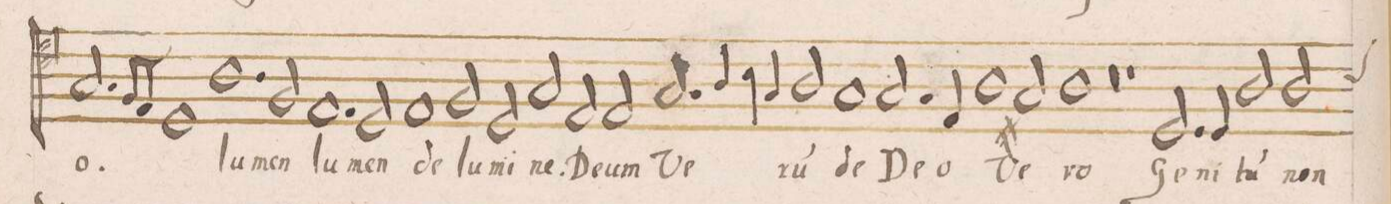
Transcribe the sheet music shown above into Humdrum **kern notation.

**kern	**text
*I"ALTVS	*
*clefC4	*
*k[]	*
*met(C|)	*
*M2/1	*
2.G/	-o
8F/L	.
8E/J	.
=41-	=41-
1D/	.
1.A\	lu-
=42-	=42-
2F/	-men
1.E/	lu-
=43-	=43-
2D/	-men
1E/	de
=44-	=44-
2F/	lu-
2D/	-mi-
2G/	-ne.
2E/	De-
=45-	=45-
2E/	-um
2.G/	Ve-
4A/	.
4B\	.
4G/	.
=46-	=46-
2A/	-ru(m)
1G/	de
2.G/	De-
=47-	=47-
4E/	-o
1A\	Ve-
2G#X/	.
=48-	=48-
1A\	-ro
0r	.
=49-	=49-
1r	.
=50-	=50-
2.D/	Ge-
4D/	-ni-
2A/	-tu(m)
*custos:B	*
2A/	non
=51-	=51-
*-	*-
